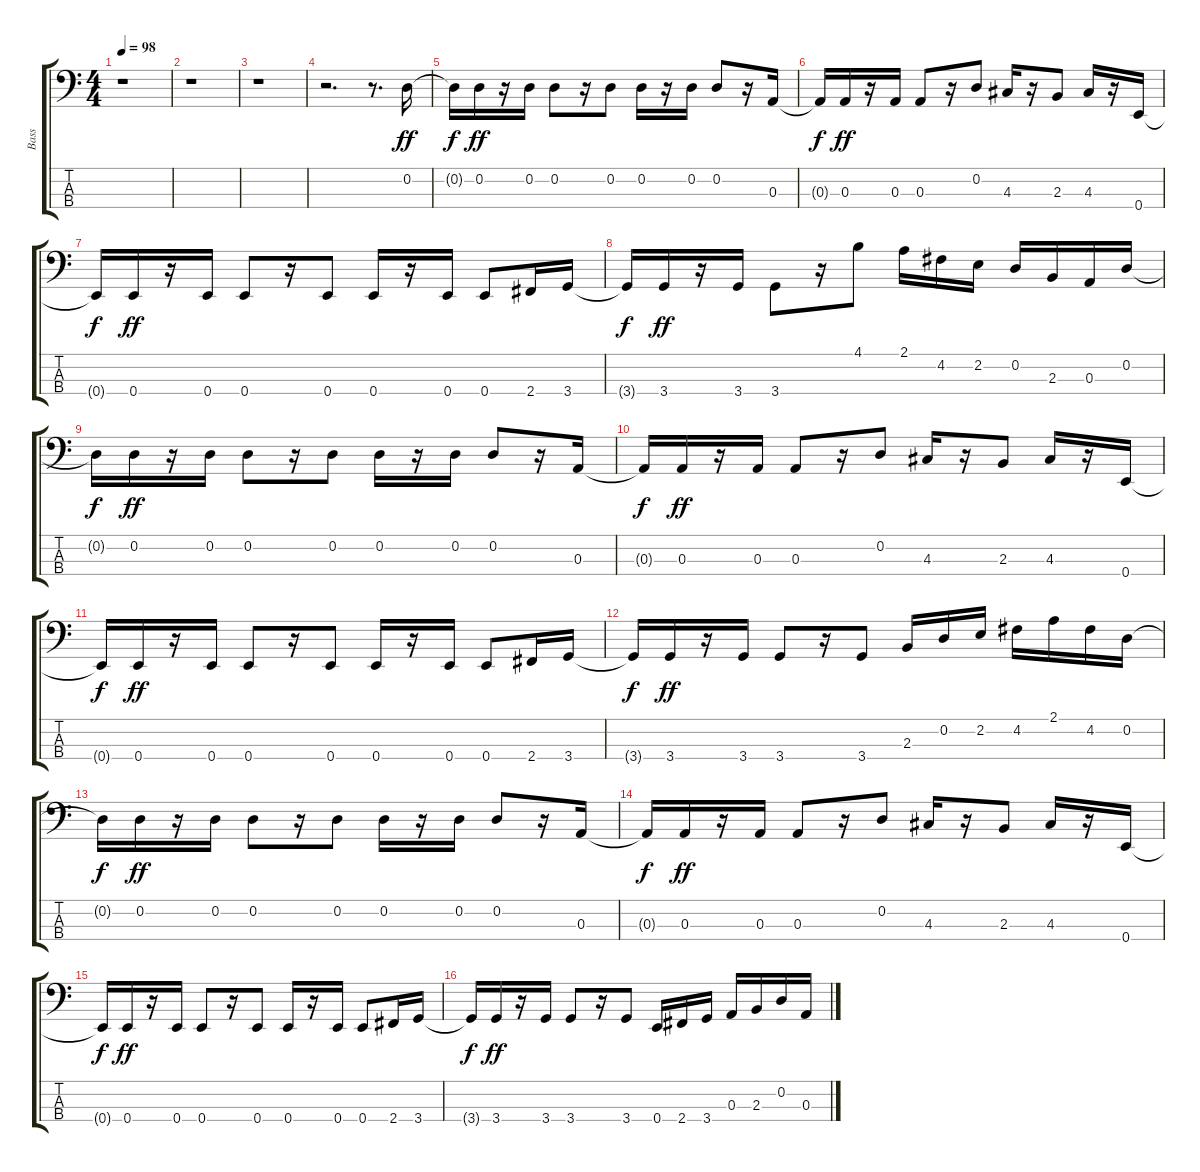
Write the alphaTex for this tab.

\track ("Bass" "Bass") {instrument electricbassfinger}
\staff {score tabs}
\tuning (G2 D2 A1 E1) {hide}
\ts (4 4)
\tempo 98
\clef f4
\ks c
r.1{dy ff} |
r.1 |
r.1 |
r.2{d} r.8{d} 0.2.16 |
0.2{t}.16{dy f} 0.2.16{dy ff} r.16 0.2.16 0.2.8 r.16 0.2.8 0.2.16 r.16 0.2.16 0.2.8 r.16 0.3.16 |
0.3{t}.16{dy f} 0.3.16{dy ff} r.16 0.3.16 0.3.8 r.16 0.2.8 4.3.16 r.16 2.3.8 4.3.16 r.16 0.4.16 |
0.4{t}.16{dy f} 0.4.16{dy ff} r.16 0.4.16 0.4.8 r.16 0.4.8 0.4.16 r.16 0.4.16 0.4.8 2.4.16 3.4.16 |
3.4{t}.16{dy f} 3.4.16{dy ff} r.16 3.4.16 3.4.8 r.16 4.1.8 2.1.16 4.2.16 2.2.16 0.2.16 2.3.16 0.3.16 0.2.16 |
0.2{t}.16{dy f} 0.2.16{dy ff} r.16 0.2.16 0.2.8 r.16 0.2.8 0.2.16 r.16 0.2.16 0.2.8 r.16 0.3.16 |
0.3{t}.16{dy f} 0.3.16{dy ff} r.16 0.3.16 0.3.8 r.16 0.2.8 4.3.16 r.16 2.3.8 4.3.16 r.16 0.4.16 |
0.4{t}.16{dy f} 0.4.16{dy ff} r.16 0.4.16 0.4.8 r.16 0.4.8 0.4.16 r.16 0.4.16 0.4.8 2.4.16 3.4.16 |
3.4{t}.16{dy f} 3.4.16{dy ff} r.16 3.4.16 3.4.8 r.16 3.4.8 2.3.16 0.2.16 2.2.16 4.2.16 2.1.16 4.2.16 0.2.16 |
0.2{t}.16{dy f} 0.2.16{dy ff} r.16 0.2.16 0.2.8 r.16 0.2.8 0.2.16 r.16 0.2.16 0.2.8 r.16 0.3.16 |
0.3{t}.16{dy f} 0.3.16{dy ff} r.16 0.3.16 0.3.8 r.16 0.2.8 4.3.16 r.16 2.3.8 4.3.16 r.16 0.4.16 |
0.4{t}.16{dy f} 0.4.16{dy ff} r.16 0.4.16 0.4.8 r.16 0.4.8 0.4.16 r.16 0.4.16 0.4.8 2.4.16 3.4.16 |
3.4{t}.16{dy f} 3.4.16{dy ff} r.16 3.4.16 3.4.8 r.16 3.4.8 0.4.16 2.4.16 3.4.16 0.3.16 2.3.16 0.2.16 0.3.16
